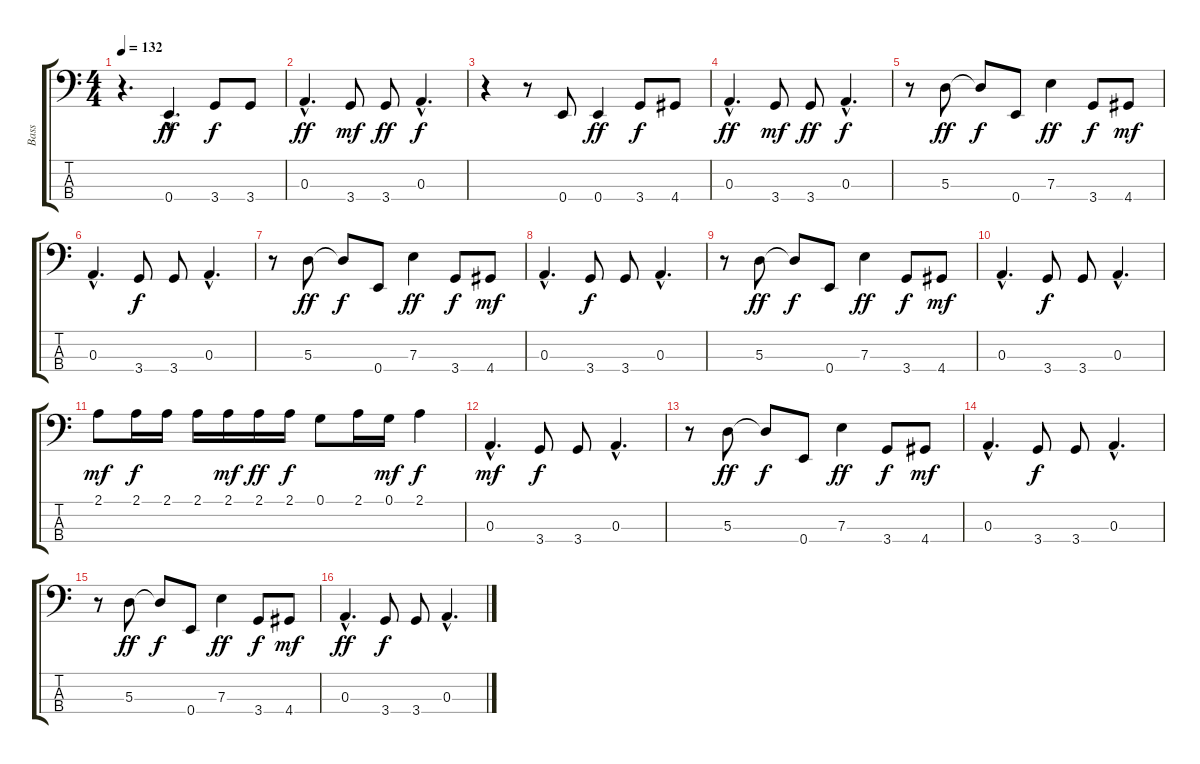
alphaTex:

\track ("Bass" "Bass") {instrument electricbasspick}
\staff {score tabs}
\tuning (G2 D2 A1 E1) {hide}
\ts (4 4)
\tempo 132
\clef f4
\ks c
r.4{d dy f} 0.4{hac}.4{d dy ff} 3.4.8{dy f} 3.4.8 |
0.3{hac}.4{d dy ff} 3.4.8{dy mf} 3.4.8{dy ff} 0.3{hac}.4{d dy f} |
r.4 r.8 0.4.8 0.4.4{dy ff} 3.4.8{dy f} 4.4.8 |
0.3{hac}.4{d dy ff} 3.4.8{dy mf} 3.4.8{dy ff} 0.3{hac}.4{d dy f} |
r.8 5.3.8{dy ff} 5.3{t}.8{dy f} 0.4.8 7.3.4{dy ff} 3.4.8{dy f} 4.4.8{dy mf} |
0.3{hac}.4{d} 3.4.8{dy f} 3.4.8 0.3{hac}.4{d} |
r.8 5.3.8{dy ff} 5.3{t}.8{dy f} 0.4.8 7.3.4{dy ff} 3.4.8{dy f} 4.4.8{dy mf} |
0.3{hac}.4{d} 3.4.8{dy f} 3.4.8 0.3{hac}.4{d} |
r.8 5.3.8{dy ff} 5.3{t}.8{dy f} 0.4.8 7.3.4{dy ff} 3.4.8{dy f} 4.4.8{dy mf} |
0.3{hac}.4{d} 3.4.8{dy f} 3.4.8 0.3{hac}.4{d} |
2.1.8{dy mf} 2.1.16{dy f} 2.1.16 2.1.16 2.1.16{dy mf} 2.1.16{dy ff} 2.1.16{dy f} 0.1.8 2.1.16 0.1.16{dy mf} 2.1.4{dy f} |
0.3{hac}.4{d dy mf} 3.4.8{dy f} 3.4.8 0.3{hac}.4{d} |
r.8 5.3.8{dy ff} 5.3{t}.8{dy f} 0.4.8 7.3.4{dy ff} 3.4.8{dy f} 4.4.8{dy mf} |
0.3{hac}.4{d} 3.4.8{dy f} 3.4.8 0.3{hac}.4{d} |
r.8 5.3.8{dy ff} 5.3{t}.8{dy f} 0.4.8 7.3.4{dy ff} 3.4.8{dy f} 4.4.8{dy mf} |
0.3{hac}.4{d dy ff} 3.4.8{dy f} 3.4.8 0.3{hac}.4{d}
